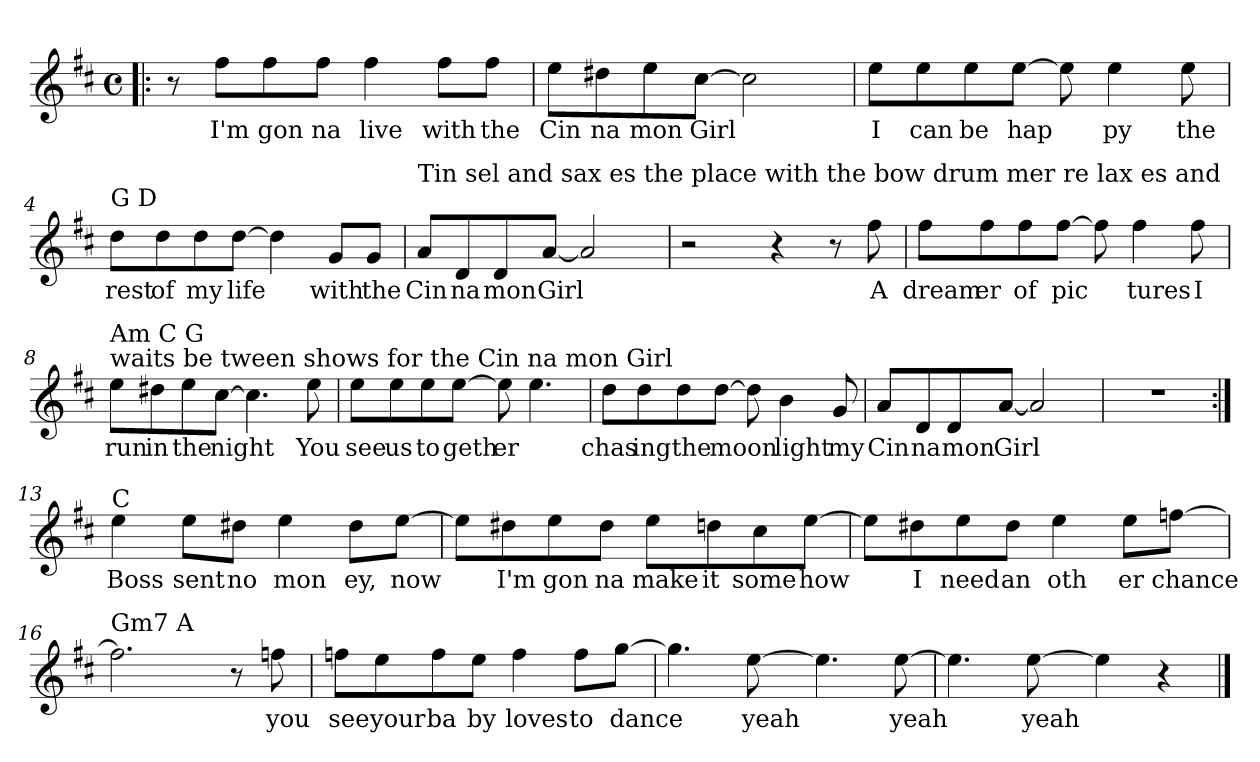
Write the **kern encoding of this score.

**kern	**text
*part1	*part1
*staff1	*staff1
*clefG2	*
*k[f#c#]	*
*D:	*
*M4/4	*
*met(c)	*
=1!|:	=1!|:
8r	.
!	!LO:LY:b
8ff#\L	I'm
!	!LO:LY:b
8ff#\	gon
!	!LO:LY:b
8ff#\J	na
!	!LO:LY:b
4ff#\	live
!	!LO:LY:b
8ff#\L	with
!	!LO:LY:b
8ff#\J	the
=2	=2
!	!LO:LY:b
8ee\L	Cin
!	!LO:LY:b
8dd#X\	na
!	!LO:LY:b
8ee\	mon
!	!LO:LY:b
[8cc#\J	Girl
2cc#\]	.
=3	=3
!	!LO:LY:b
8ee\L	I
!	!LO:LY:b
8ee\	can
!	!LO:LY:b
8ee\	be
!	!LO:LY:b
[8ee\J	hap
8ee\]	.
!	!LO:LY:b
4ee\	py
!	!LO:LY:b
8ee\	the
!!LO:LB:g=z
=4	=4
!LO:TX:a:t=G                                                                                                             D	!
!	!LO:LY:b
8dd\L	rest
!	!LO:LY:b
8dd\	of
!	!LO:LY:b
8dd\	my
!	!LO:LY:b
[8dd\J	life
4dd\]	.
!	!LO:LY:b
8g/L	with
!	!LO:LY:b
8g/J	the
=5	=5
!LO:TX:a:t=Tin  sel    and  sax   es    the    place with the   bow                  drum mer re  lax        es       and	!
!	!LO:LY:b
8a/L	Cin
!	!LO:LY:b
8d/	na
!	!LO:LY:b
8d/	mon
!	!LO:LY:b
[8a/J	Girl
2a/]	.
=6	=6
2r	.
4r	.
8r	.
!	!LO:LY:b
8ff#\	A
=7	=7
!	!LO:LY:b
8ff#\L	dream
!	!LO:LY:b
8ff#\	er
!	!LO:LY:b
8ff#\	of
!	!LO:LY:b
[8ff#\J	pic
8ff#\]	.
!	!LO:LY:b
4ff#\	tures
!	!LO:LY:b
8ff#\	I
!!LO:LB:g=z
=8	=8
!LO:TX:a:t=waits  be tween shows     for   the    Cin  na  mon  Girl	!
!LO:TX:a:t=Am                                C                                  G	!
!	!LO:LY:b
8ee\L	run
!	!LO:LY:b
8dd#X\	in
!	!LO:LY:b
8ee\	the
!	!LO:LY:b
[8cc#\J	night
4.cc#\]	.
!	!LO:LY:b
8ee\	You
=9	=9
!	!LO:LY:b
8ee\L	see
!	!LO:LY:b
8ee\	us
!	!LO:LY:b
8ee\	to
!	!LO:LY:b
[8ee\J	geth
!	!LO:LY:b
8ee\]	er
4.ee\	.
=10	=10
!	!LO:LY:b
8dd\L	chas
!	!LO:LY:b
8dd\	ing
!	!LO:LY:b
8dd\	the
!	!LO:LY:b
[8dd\J	moon
8dd\]	.
!	!LO:LY:b
4b\	light
!	!LO:LY:b
8g/	my
=11	=11
!	!LO:LY:b
8a/L	Cin
!	!LO:LY:b
8d/	na
!	!LO:LY:b
8d/	mon
!	!LO:LY:b
[8a/J	Girl
2a/]	.
!!LO:LB:g=z
=12	=12
1r	.
=13:|!	=13:|!
!LO:TX:a:t=C	!
!	!LO:LY:b
4ee\	Boss
!	!LO:LY:b
8ee\L	sent
!	!LO:LY:b
8dd#X\J	no
!	!LO:LY:b
4ee\	mon
!	!LO:LY:b
8dd#\L	ey,
!	!LO:LY:b
[8ee\J	now
=14	=14
8ee\L]	.
!	!LO:LY:b
8dd#X\	I'm
!	!LO:LY:b
8ee\	gon
!	!LO:LY:b
8dd#\J	na
!	!LO:LY:b
8ee\L	make
!	!LO:LY:b
8ddn\	it
!	!LO:LY:b
8cc#\	some
!	!LO:LY:b
[8ee\J	how
!!LO:LB:g=z
=15	=15
8ee\L]	.
!	!LO:LY:b
8dd#X\	I
!	!LO:LY:b
8ee\	need
!	!LO:LY:b
8dd#\J	an
!	!LO:LY:b
4ee\	oth
!	!LO:LY:b
8ee\L	er
!	!LO:LY:b
[8ffn\J	chance
=16	=16
!LO:TX:a:t=Gm7                                                                      A	!
2.ff\]	.
8r	.
!	!LO:LY:b
8ffn\	you
=17	=17
!	!LO:LY:b
8ffn\L	see
!	!LO:LY:b
8ee\	your
!	!LO:LY:b
8ff\	ba
!	!LO:LY:b
8ee\J	by
!	!LO:LY:b
4ff\	loves
!	!LO:LY:b
8ff\L	to
!	!LO:LY:b
[8gg\J	dance
=18	=18
4.gg\]	.
!	!LO:LY:b
[8ee\	yeah
4.ee\]	.
!	!LO:LY:b
[8ee\	yeah
!!LO:LB:g=z
=19	=19
4.ee\]	.
!	!LO:LY:b
[8ee\	yeah
4ee\]	.
4r	.
==	==
*-	*-
